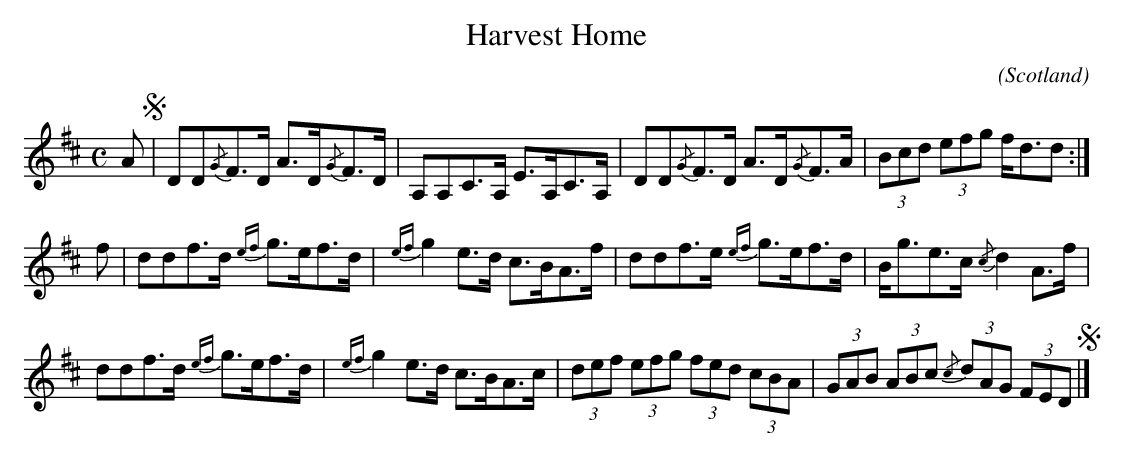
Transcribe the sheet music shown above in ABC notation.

X:1
U:~=!turn!
T:Harvest Home
C:
O:Scotland
M:C
L:1/8
K:D
A S| DD{/G}F>D A>D{/G}F>D | A,A,C>A, E>A,C>A, | DD{/G}F>D A>D{/G}F>A | (3Bcd (3efg f<dd:|
f | ddf>d {ef}g>ef>d | {ef}g2 e>d c>BA>f | ddf>e {ef}g>ef>d | B<ge>c {/c}d2 A>f |
ddf>d {ef}g>ef>d | {ef}g2 e>d c>BA>c | (3def (3efg (3fed (3cBA | (3GAB (3ABc (3{/c}dAG (3FED S|]
